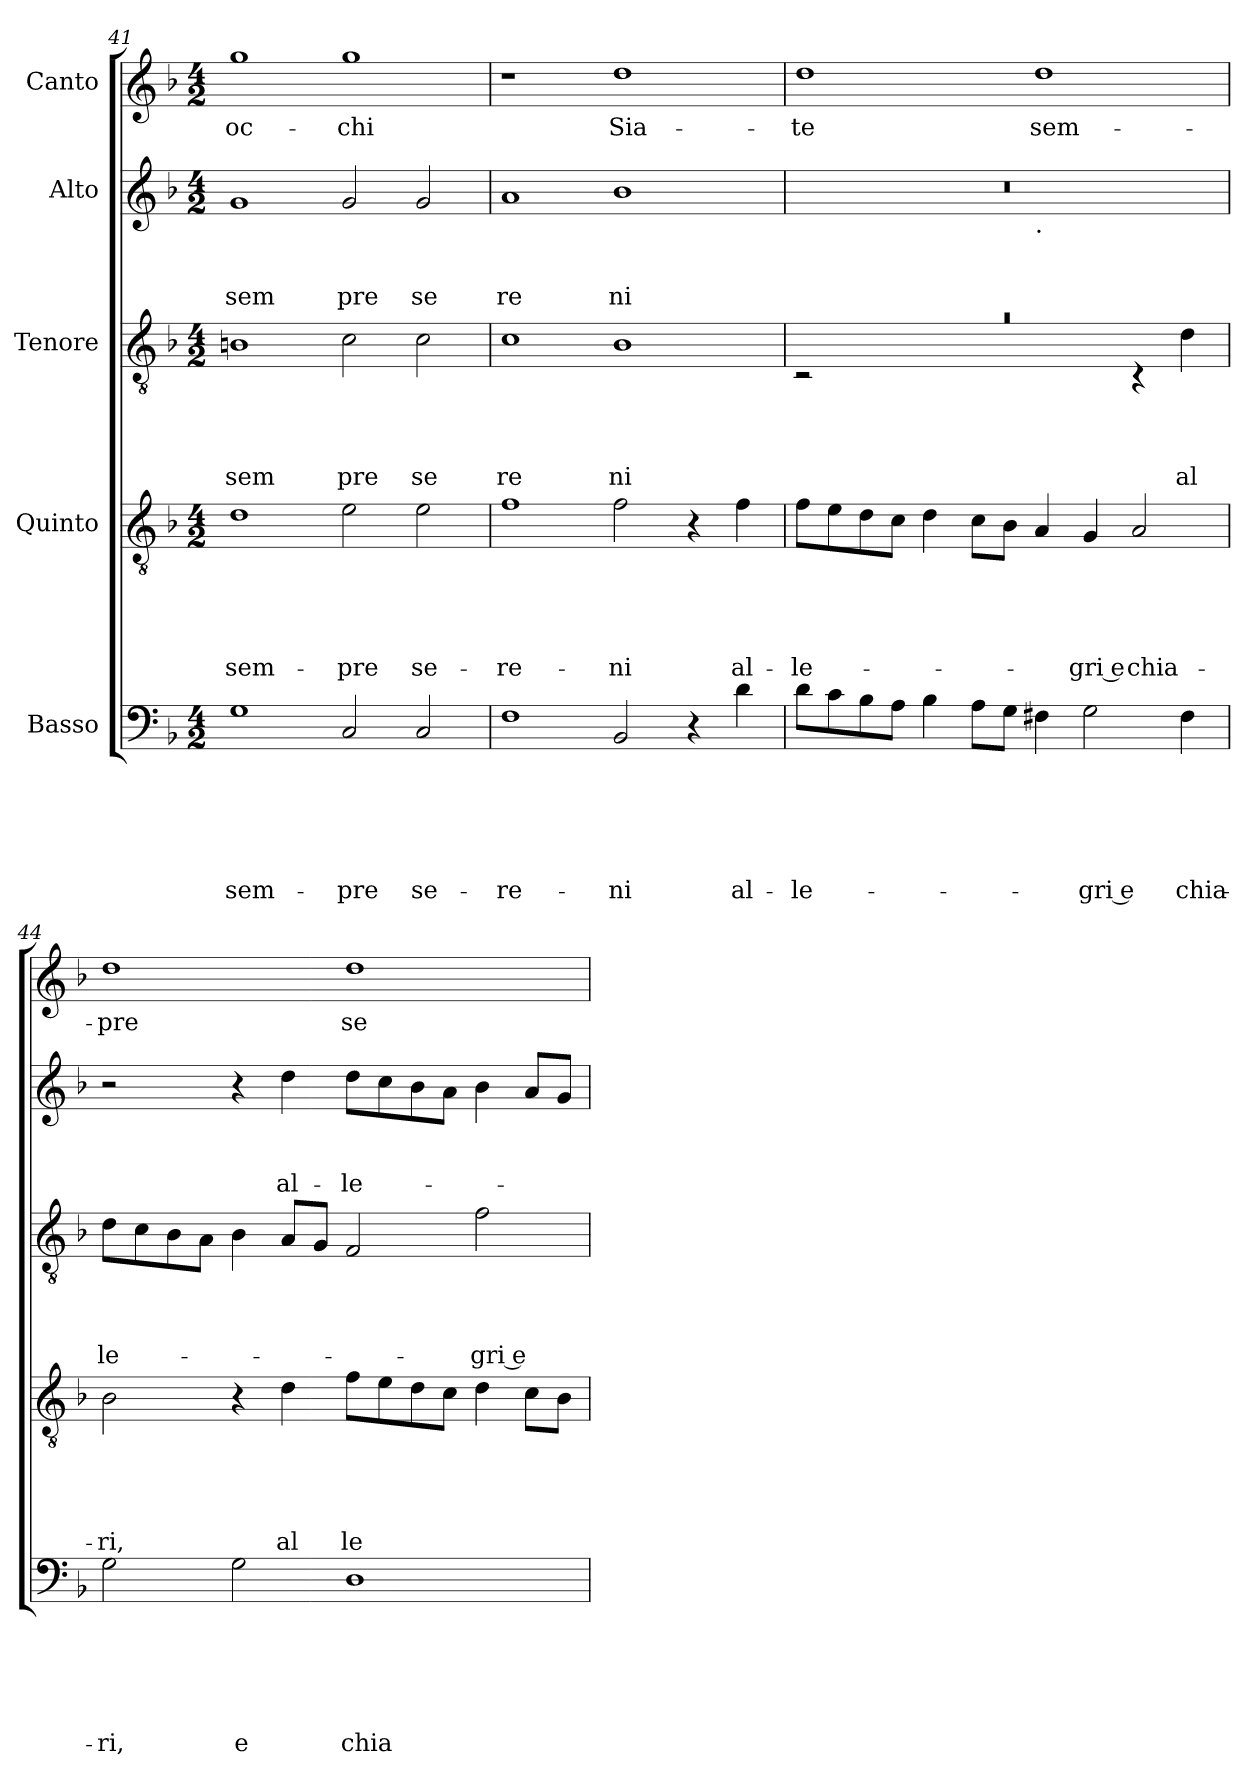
**kern	**text	**text	**text	**text	**text	**text	**kern	**text	**text	**text	**text	**text	**kern	**text	**text	**text	**text	**kern	**text	**text	**text	**kern	**text
*part5	*part5	*part5	*part5	*part5	*part5	*part5	*part4	*part4	*part4	*part4	*part4	*part4	*part3	*part3	*part3	*part3	*part3	*part2	*part2	*part2	*part2	*part1	*part1
*staff5	*staff5	*staff5	*staff5	*staff5	*staff5	*staff5	*staff4	*staff4	*staff4	*staff4	*staff4	*staff4	*staff3	*staff3	*staff3	*staff3	*staff3	*staff2	*staff2	*staff2	*staff2	*staff1	*staff1
*I"Basso	*	*	*	*	*	*	*I"Quinto	*	*	*	*	*	*I"Tenore	*	*	*	*	*I"Alto	*	*	*	*I"Canto	*
*clefF4	*	*	*	*	*	*	*clefGv2	*	*	*	*	*	*clefGv2	*	*	*	*	*clefG2	*	*	*	*clefG2	*
*k[b-]	*	*	*	*	*	*	*k[b-]	*	*	*	*	*	*k[b-]	*	*	*	*	*k[b-]	*	*	*	*k[b-]	*
*F:	*	*	*	*	*	*	*F:	*	*	*	*	*	*F:	*	*	*	*	*F:	*	*	*	*F:	*
*M4/2	*	*	*	*	*	*	*M4/2	*	*	*	*	*	*M4/2	*	*	*	*	*M4/2	*	*	*	*M4/2	*
=41	=41	=41	=41	=41	=41	=41	=41	=41	=41	=41	=41	=41	=41	=41	=41	=41	=41	=41	=41	=41	=41	=41	=41
!	!	!	!	!	!	!LO:LY:b	!	!	!	!	!	!LO:LY:b	!	!	!	!	!LO:LY:b	!	!	!	!LO:LY:b	!	!LO:LY:b
1G	.	.	.	.	.	sem-	1d	.	.	.	.	sem-	1Bn	.	.	.	sem	1g	.	.	sem	1gg	oc-
!	!	!	!	!	!	!LO:LY:b	!	!	!	!	!	!LO:LY:b	!	!	!	!	!LO:LY:b	!	!	!	!LO:LY:b	!	!LO:LY:b
2C/	.	.	.	.	.	-pre	2e\	.	.	.	.	-pre	2c\	.	.	.	pre	2g/	.	.	pre	1gg	-chi
!	!	!	!	!	!	!LO:LY:b	!	!	!	!	!	!LO:LY:b	!	!	!	!	!LO:LY:b	!	!	!	!LO:LY:b	!	!
2C/	.	.	.	.	.	se-	2e\	.	.	.	.	se-	2c\	.	.	.	se	2g/	.	.	se	.	.
=42	=42	=42	=42	=42	=42	=42	=42	=42	=42	=42	=42	=42	=42	=42	=42	=42	=42	=42	=42	=42	=42	=42	=42
!	!	!	!	!	!	!LO:LY:b	!	!	!	!	!	!LO:LY:b	!	!	!	!	!LO:LY:b	!	!	!	!LO:LY:b	!	!
1F	.	.	.	.	.	-re-	1f	.	.	.	.	-re-	1c	.	.	.	re	1a	.	.	re	1r	.
!	!	!	!	!	!	!LO:LY:b	!	!	!	!	!	!LO:LY:b	!	!	!	!	!LO:LY:b	!	!	!	!LO:LY:b	!	!LO:LY:b
2BB-/	.	.	.	.	.	-ni	2f\	.	.	.	.	-ni	1B-	.	.	.	ni	1b-	.	.	ni	1dd	Sia-
4r	.	.	.	.	.	.	4r	.	.	.	.	.	.	.	.	.	.	.	.	.	.	.	.
!	!	!	!	!	!	!LO:LY:b	!	!	!	!	!	!LO:LY:b	!	!	!	!	!	!	!	!	!	!	!
4d\	.	.	.	.	.	al-	4f\	.	.	.	.	al-	.	.	.	.	.	.	.	.	.	.	.
=43	=43	=43	=43	=43	=43	=43	=43	=43	=43	=43	=43	=43	=43	=43	=43	=43	=43	=43	=43	=43	=43	=43	=43
!	!	!	!	!	!	!LO:LY:b	!	!	!	!	!	!LO:LY:b	!LO:N:vis=1	!	!	!	!	!	!	!	!	!	!LO:LY:b
*	*	*	*	*	*	*	*	*	*	*	*	*	*^	*	*	*	*	*^	*	*	*	*	*
8d\L	.	.	.	.	.	-le-	8f\L	.	.	.	.	-le-	0ra	2rC	.	.	.	.	0r	1ryy	.	.	.	1dd	-te
8c\	.	.	.	.	.	.	8e\	.	.	.	.	.	.	.	.	.	.	.	.	.	.	.	.	.	.
8B-\	.	.	.	.	.	.	8d\	.	.	.	.	.	.	.	.	.	.	.	.	.	.	.	.	.	.
8A\J	.	.	.	.	.	.	8c\J	.	.	.	.	.	.	.	.	.	.	.	.	.	.	.	.	.	.
4B-\	.	.	.	.	.	.	4d\	.	.	.	.	.	.	1ryy	.	.	.	.	.	.	.	.	.	.	.
8A\L	.	.	.	.	.	.	8c\L	.	.	.	.	.	.	.	.	.	.	.	.	.	.	.	.	.	.
8G\J	.	.	.	.	.	.	8B-\J	.	.	.	.	.	.	.	.	.	.	.	.	.	.	.	.	.	.
!	!	!	!	!	!	!	!	!	!	!	!	!	!	!	!	!	!	!	!	!LO:TX:b:t=.	!	!	!	!	!
!	!	!	!	!	!	!	!	!	!	!	!	!	!	!	!	!	!	!	!	!	!	!	!	!	!LO:LY:b
4F#X\	.	.	.	.	.	.	4A/	.	.	.	.	.	.	.	.	.	.	.	.	1ryy	.	.	.	1dd	sem-
!	!	!	!	!	!	!LO:LY:b:rj	!	!	!	!	!	!LO:LY:b:rj	!	!	!	!	!	!	!	!	!	!	!	!	!
2G\	.	.	.	.	.	-gri e	4G/	.	.	.	.	-gri e	.	.	.	.	.	.	.	.	.	.	.	.	.
!	!	!	!	!	!	!	!	!	!	!	!	!LO:LY:b	!	!	!	!	!	!	!	!	!	!	!	!	!
.	.	.	.	.	.	.	2A/	.	.	.	.	chia-	.	4rC	.	.	.	.	.	.	.	.	.	.	.
!	!	!	!	!	!	!LO:LY:b	!	!	!	!	!	!	!	!	!	!	!	!LO:LY:b	!	!	!	!	!	!	!
4F#\	.	.	.	.	.	chia-	.	.	.	.	.	.	.	4d\	.	.	.	al	.	.	.	.	.	.	.
!!LO:PB:g=z
=44	=44	=44	=44	=44	=44	=44	=44	=44	=44	=44	=44	=44	=44	=44	=44	=44	=44	=44	=44	=44	=44	=44	=44	=44	=44
!	!	!	!	!	!	!LO:LY:b	!	!	!	!	!	!LO:LY:b	!	!	!	!	!	!LO:LY:b	!	!	!	!	!	!	!LO:LY:b
*	*	*	*	*	*	*	*	*	*	*	*	*	*v	*v	*	*	*	*	*	*	*	*	*	*	*
*	*	*	*	*	*	*	*	*	*	*	*	*	*	*	*	*	*	*v	*v	*	*	*	*	*
2G\	.	.	.	.	.	-ri,	2B-\	.	.	.	.	-ri,	8d\L	.	.	.	le-	2r	.	.	.	1dd	-pre
.	.	.	.	.	.	.	.	.	.	.	.	.	8c\	.	.	.	.	.	.	.	.	.	.
.	.	.	.	.	.	.	.	.	.	.	.	.	8B-\	.	.	.	.	.	.	.	.	.	.
.	.	.	.	.	.	.	.	.	.	.	.	.	8A\J	.	.	.	.	.	.	.	.	.	.
!	!	!	!	!	!	!LO:LY:b	!	!	!	!	!	!	!	!	!	!	!	!	!	!	!	!	!
2G\	.	.	.	.	.	e	4r	.	.	.	.	.	4B-\	.	.	.	.	4r	.	.	.	.	.
!	!	!	!	!	!	!	!	!	!	!	!	!LO:LY:b	!	!	!	!	!	!	!	!	!LO:LY:b	!	!
.	.	.	.	.	.	.	4d\	.	.	.	.	al	8A/L	.	.	.	.	4dd\	.	.	al-	.	.
.	.	.	.	.	.	.	.	.	.	.	.	.	8G/J	.	.	.	.	.	.	.	.	.	.
!	!	!	!	!	!	!LO:LY:b	!	!	!	!	!	!LO:LY:b	!	!	!	!	!	!	!	!	!LO:LY:b	!	!LO:LY:b
1D	.	.	.	.	.	chia-	8f\L	.	.	.	.	le	2F/	.	.	.	.	8dd\L	.	.	-le-	1dd	se
.	.	.	.	.	.	.	8e\	.	.	.	.	.	.	.	.	.	.	8cc\	.	.	.	.	.
.	.	.	.	.	.	.	8d\	.	.	.	.	.	.	.	.	.	.	8b-\	.	.	.	.	.
.	.	.	.	.	.	.	8c\J	.	.	.	.	.	.	.	.	.	.	8a\J	.	.	.	.	.
!	!	!	!	!	!	!	!	!	!	!	!	!	!	!	!	!	!LO:LY:b:rj	!	!	!	!	!	!
.	.	.	.	.	.	.	4d\	.	.	.	.	.	2f\	.	.	.	-gri e	4b-\	.	.	.	.	.
.	.	.	.	.	.	.	8c\L	.	.	.	.	.	.	.	.	.	.	8a/L	.	.	.	.	.
.	.	.	.	.	.	.	8B-\J	.	.	.	.	.	.	.	.	.	.	8g/J	.	.	.	.	.
=	=	=	=	=	=	=	=	=	=	=	=	=	=	=	=	=	=	=	=	=	=	=	=
*-	*-	*-	*-	*-	*-	*-	*-	*-	*-	*-	*-	*-	*-	*-	*-	*-	*-	*-	*-	*-	*-	*-	*-
